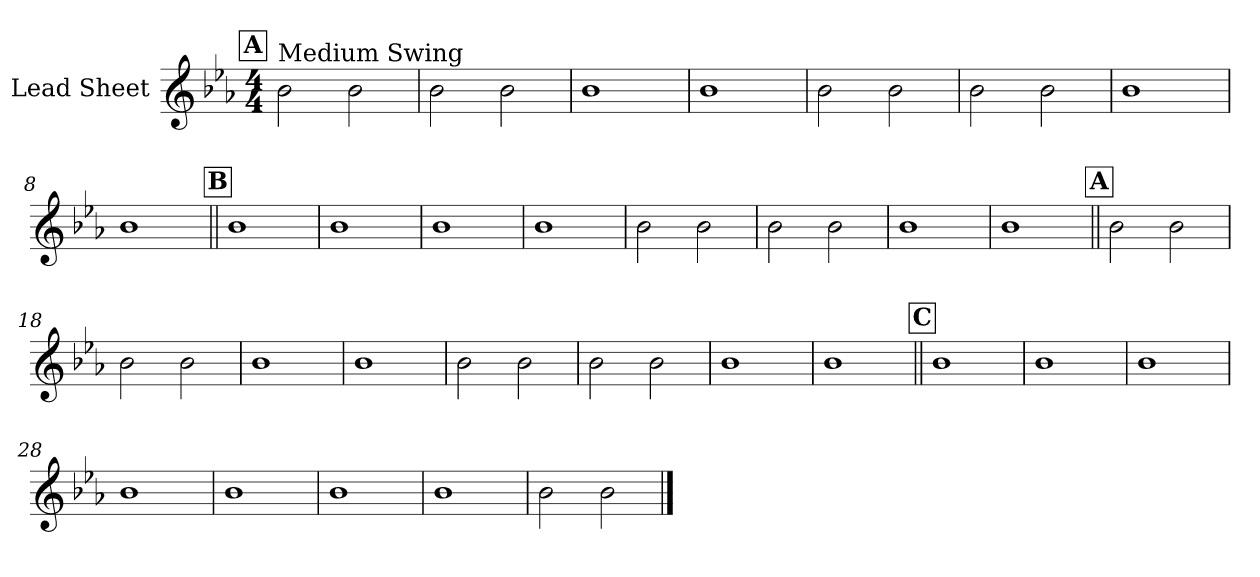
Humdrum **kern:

**kern
*part1
*staff1
*I"Lead Sheet
*clefG2
*k[b-e-a-]
*E-:
*M4/4
!!LO:REH:place=s1:a:fs=14:t=A
=1
!LO:TX:a:t=Medium Swing
2b-\
2b-\
=2
2b-\
2b-\
=3
1b-
=4
1b-
!!LO:LB:g=z
=5
2b-\
2b-\
=6
2b-\
2b-\
=7
1b-
=8
1b-
!!LO:LB:g=z
!!LO:REH:place=s1:a:fs=14:t=B
=9||
1b-
=10
1b-
=11
1b-
=12
1b-
!!LO:LB:g=z
=13
2b-\
2b-\
=14
2b-\
2b-\
=15
1b-
=16
1b-
!!LO:LB:g=z
!!LO:REH:place=s1:a:fs=14:t=A
=17||
2b-\
2b-\
=18
2b-\
2b-\
=19
1b-
=20
1b-
!!LO:LB:g=z
=21
2b-\
2b-\
=22
2b-\
2b-\
=23
1b-
=24
1b-
!!LO:LB:g=z
!!LO:REH:place=s1:a:fs=14:t=C
=25||
1b-
=26
1b-
=27
1b-
=28
1b-
!!LO:LB:g=z
=29
1b-
=30
1b-
=31
1b-
=32
2b-\
2b-\
==
*-
